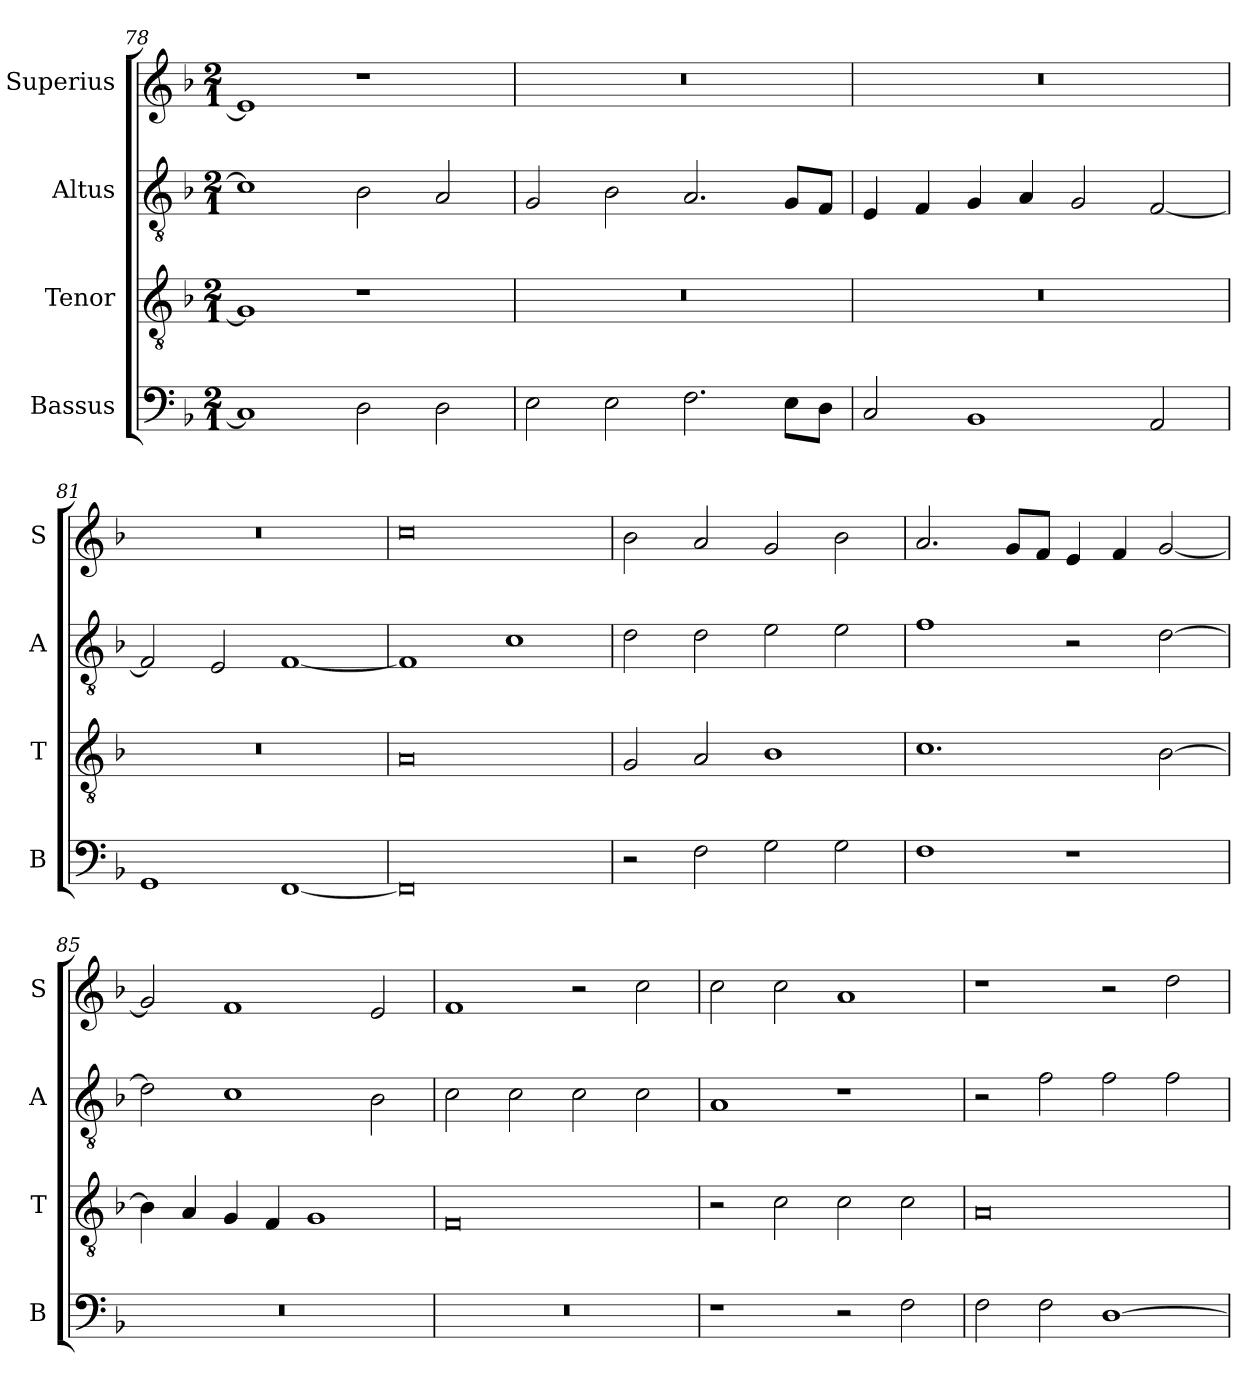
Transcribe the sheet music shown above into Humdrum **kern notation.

**kern	**kern	**kern	**kern
*part4	*part3	*part2	*part1
*staff4	*staff3	*staff2	*staff1
*I"Bassus	*I"Tenor	*I"Altus	*I"Superius
*I'B	*I'T	*I'A	*I'S
*clefF4	*clefGv2	*clefGv2	*clefG2
*k[b-]	*k[b-]	*k[b-]	*k[b-]
*M2/1	*M2/1	*M2/1	*M2/1
=78	=78	=78	=78
1C]	1G]	1c]	1e]
2D	1r	2B-	1r
2D	.	2A	.
=79	=79	=79	=79
2E	0r	2G	0r
2E	.	2B-	.
2.F	.	2.A	.
8EL	.	8GL	.
8DJ	.	8FJ	.
=80	=80	=80	=80
2C	0r	4E	0r
.	.	4F	.
1BB-	.	4G	.
.	.	4A	.
.	.	2G	.
2AA	.	[2F	.
=81	=81	=81	=81
1GG	0r	2F]	0r
.	.	2E	.
[1FF	.	[1F	.
=82	=82	=82	=82
0FF]	0A	1F]	0cc
.	.	1c	.
=83	=83	=83	=83
2r	2G	2d	2b-
2F	2A	2d	2a
2G	1B-	2e	2g
2G	.	2e	2b-
=84	=84	=84	=84
1F	1.c	1f	2.a
.	.	.	8gL
.	.	.	8fJ
1r	.	2r	4e
.	.	.	4f
.	[2B-	[2d	[2g
=85	=85	=85	=85
0r	4B-]	2d]	2g]
.	4A	.	.
.	4G	1c	1f
.	4F	.	.
.	1G	.	.
.	.	2B-	2e
=86	=86	=86	=86
0r	0F	2c	1f
.	.	2c	.
.	.	2c	2r
.	.	2c	2cc
=87	=87	=87	=87
1r	2r	1A	2cc
.	2c	.	2cc
2r	2c	1r	1a
2F	2c	.	.
=88	=88	=88	=88
2F	0A	2r	1r
2F	.	2f	.
[1D	.	2f	2r
.	.	2f	2dd
=	=	=	=
*-	*-	*-	*-
